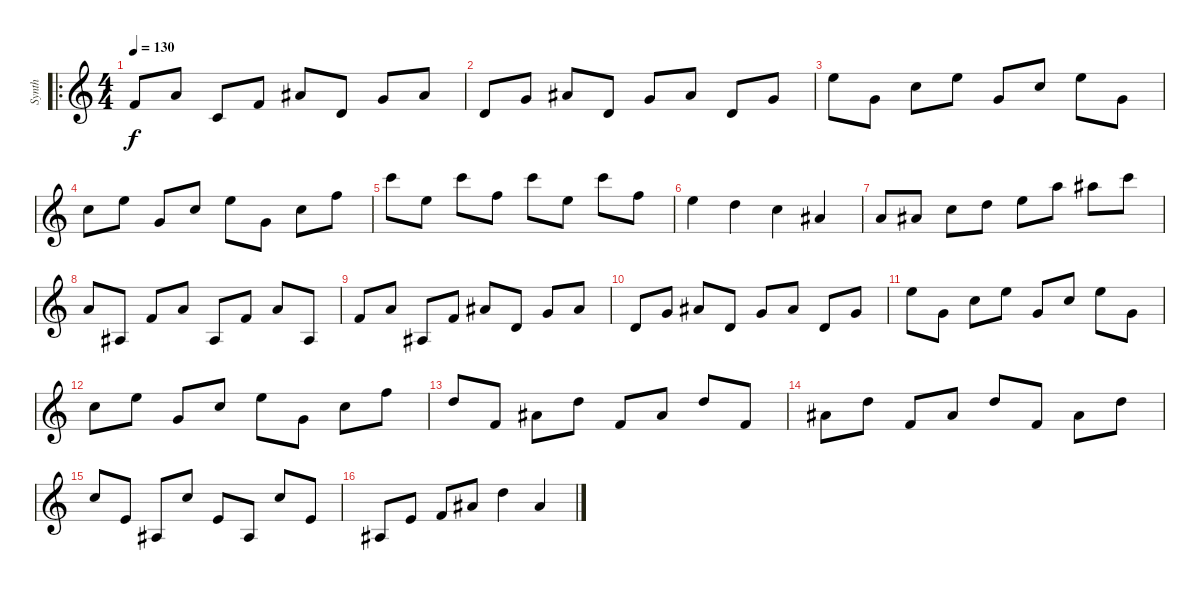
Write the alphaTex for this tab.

\track ("Synth" "Synth") {instrument stringensemble1}
\staff {score}
\tuning (E4 B3 G3 D3 A2 E2) {hide}
\ro
\ts (4 4)
\tempo 130
\clef g2
\ks c
1.1.8{dy f} 5.1.8 5.3.8 6.2.8 6.1.8 7.3.8 8.2.8 6.1.8 |
7.3.8 8.2.8 6.1.8 7.3.8 8.2.8 6.1.8 7.3.8 8.2.8 |
12.1.8 12.3.8 13.2.8 12.1.8 12.3.8 13.2.8 12.1.8 12.3.8 |
13.2.8 12.1.8 12.3.8 13.2.8 12.1.8 12.3.8 13.2.8 13.1.8 |
20.1.8 17.2.8 20.1.8 18.2.8 20.1.8 17.2.8 20.1.8 18.2.8 |
17.2.4 15.2.4 17.3.4 15.3.4 |
14.3.8 15.3.8 13.2.8 15.2.8 12.1.8 17.1.8 18.1.8 20.1.8 |
19.4.8 18.6.8 20.5.8 19.4.8 18.6.8 20.5.8 19.4.8 18.6.8 |
20.5.8 19.4.8 18.6.8 20.5.8 20.4.8 17.5.8 17.4.8 15.3.8 |
17.5.8 17.4.8 15.3.8 17.5.8 17.4.8 15.3.8 17.5.8 17.4.8 |
17.2.8 17.4.8 17.3.8 17.2.8 17.4.8 17.3.8 17.2.8 17.4.8 |
17.3.8 17.2.8 17.4.8 17.3.8 17.2.8 17.4.8 17.3.8 18.2.8 |
19.3.8 20.5.8 20.4.8 19.3.8 20.5.8 20.4.8 19.3.8 20.5.8 |
20.4.8 19.3.8 20.5.8 20.4.8 19.3.8 20.5.8 20.4.8 19.3.8 |
17.3.8 19.5.8 18.6.8 17.3.8 19.5.8 18.6.8 17.3.8 19.5.8 |
18.6.8 19.5.8 20.5.8 20.4.8 19.3.4 20.4.4
